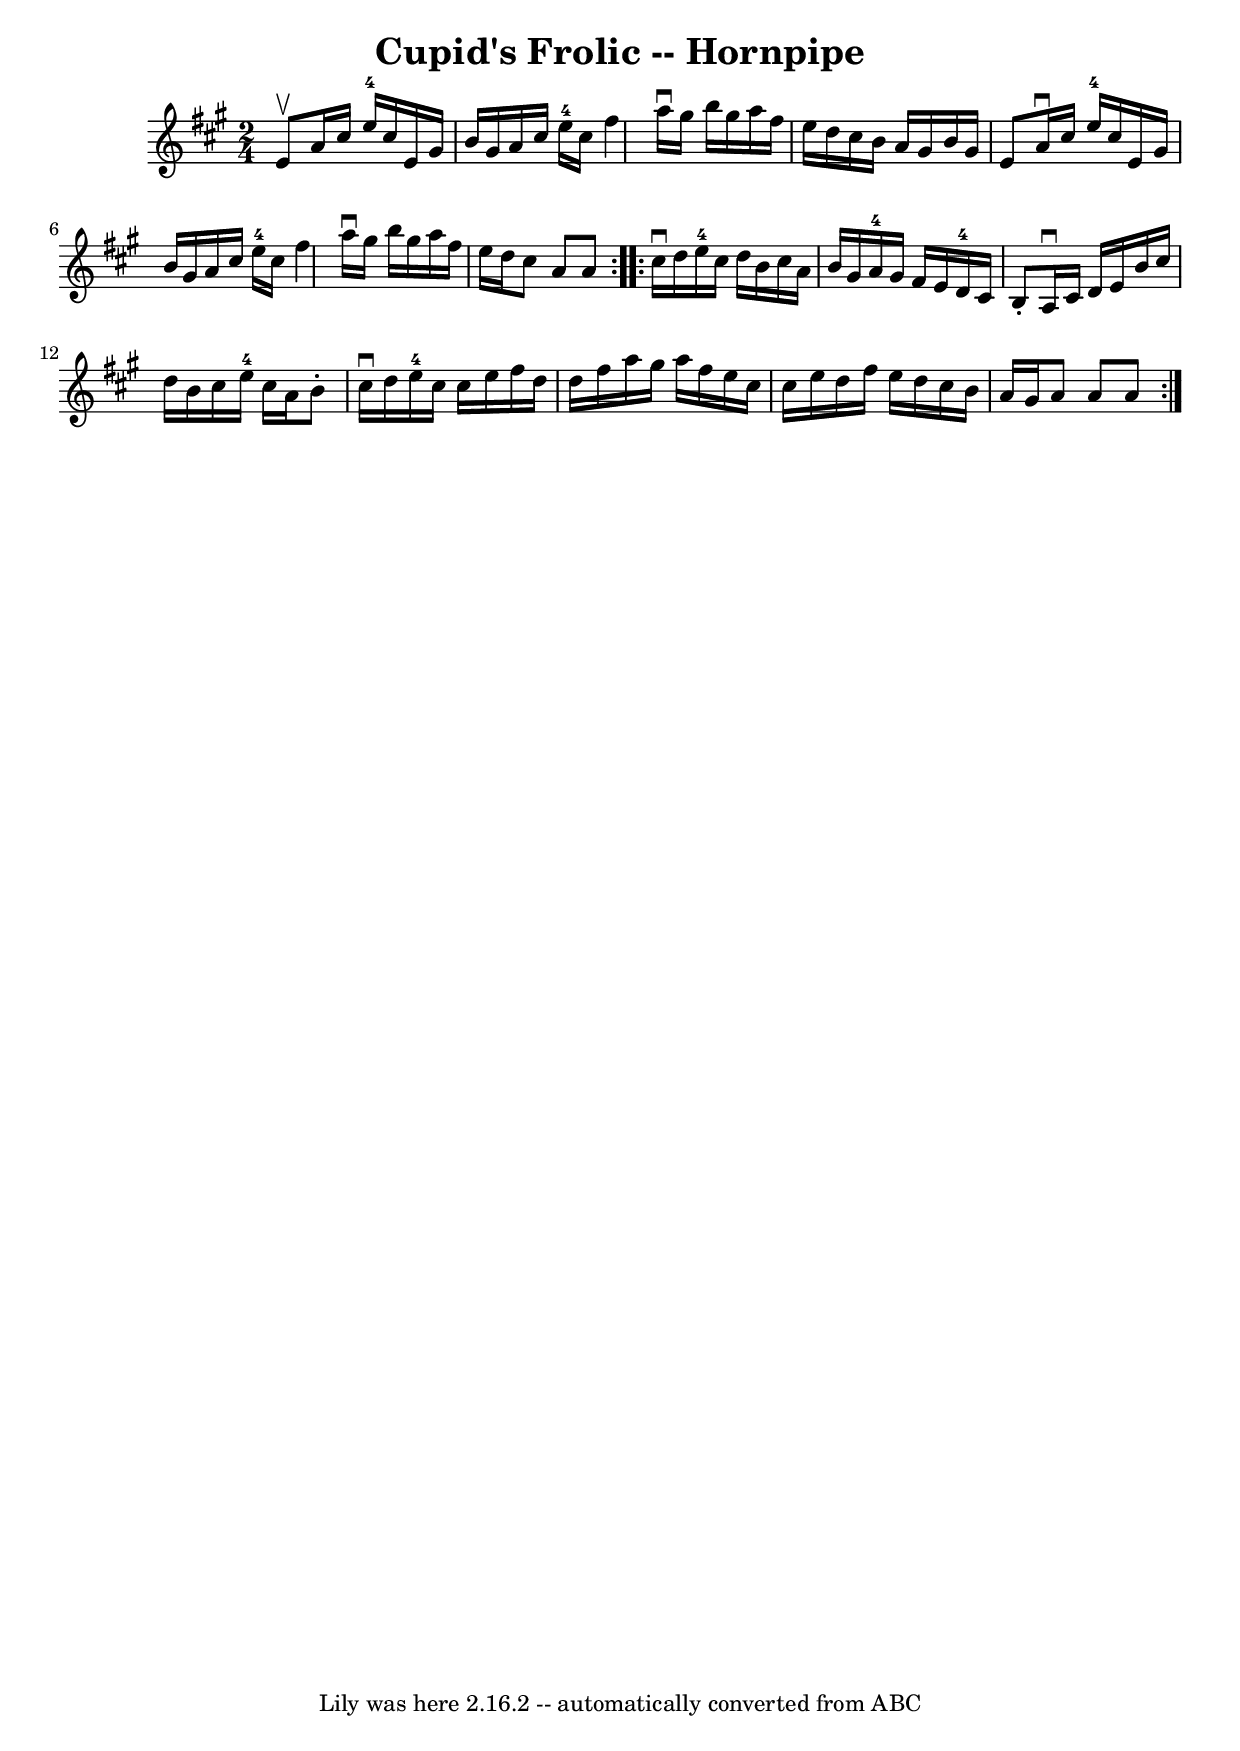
\version "2.16.2"
\include "Mammoth.ily"
\header {
  %% book = "Cole's 1000 Fiddle Tunes"
  crossRefNumber = "1"
  footnotes = ""
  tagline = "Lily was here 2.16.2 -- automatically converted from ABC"
  title = "Cupid's Frolic -- Hornpipe"

}
voicedefault =  {



  \repeat volta 2 {

    \time 2/4 
    \key a \major e'8^\upbow |
    a'16 cis''16 e''16-4  
    cis''16 e'16 gis'16 b'16 gis'16  |
    a'16 cis''16    
    e''16-4 cis''16 fis''4  |
    a''16^\downbow gis''16 b''16   
    gis''16 a''16 fis''16 e''16 d''16  |
    cis''16 b'16    
    a'16 gis'16 b'16 gis'16 e'8  |
    a'16^\downbow cis''16  
    e''16-4 cis''16 e'16 gis'16 b'16 gis'16  |
    a'16    
    cis''16 e''16-4 cis''16 fis''4  |
    a''16^\downbow gis''16 
    b''16 gis''16 a''16 fis''16 e''16 d''16  |
    cis''8    
    a'8 a'8  
  }     
  \repeat volta 2 {
    cis''16^\downbow d''16  |
    
    e''16-4 cis''16 d''16 b'16 cis''16 a'16 b'16 gis'16  
    |
    a'16-4 gis'16 fis'16 e'16 d'16-4 cis'16 b8 
    -. |
    a16^\downbow cis'16 d'16 e'16 b'16 cis''16    
    d''16 b'16  |
    cis''16 e''16-4 cis''16 a'16 b'8 -.   
    cis''16^\downbow d''16  |
    e''16-4 cis''16 cis''16    
    e''16 fis''16 d''16 d''16 fis''16  |
    a''16 gis''16    
    a''16 fis''16 e''16 cis''16 cis''16 e''16  |
    d''16    
    fis''16 e''16 d''16 cis''16 b'16 a'16 gis'16  |
    a'8  
    a'8 a'8  
  }   

}

\score{
  <<

    \context Staff="default"
    {
      \voicedefault 
      
    }

  >>
  \layout {
    
  }
  \midi {
  }

}
